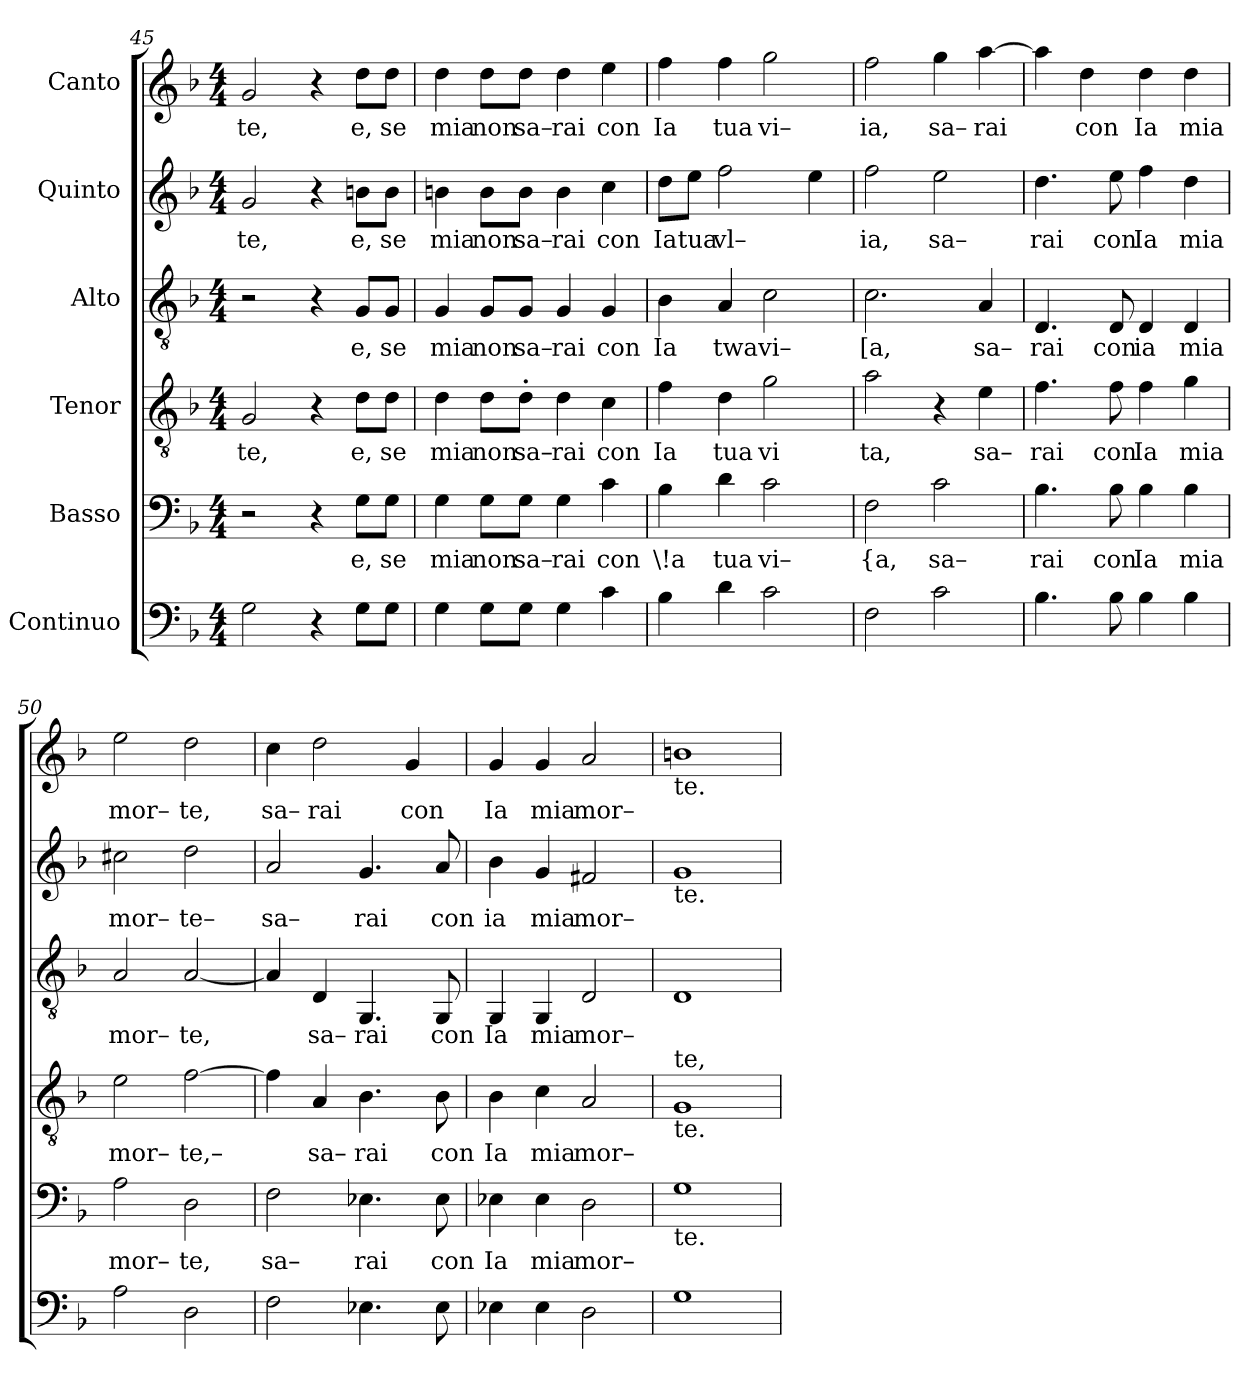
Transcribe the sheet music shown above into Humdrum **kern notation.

**kern	**kern	**text	**kern	**text	**kern	**text	**kern	**text	**kern	**text
*part6	*part5	*part5	*part4	*part4	*part3	*part3	*part2	*part2	*part1	*part1
*staff6	*staff5	*staff5	*staff4	*staff4	*staff3	*staff3	*staff2	*staff2	*staff1	*staff1
*I"Continuo	*I"Basso	*	*I"Tenor	*	*I"Alto	*	*I"Quinto	*	*I"Canto	*
*clefF4	*clefF4	*	*clefGv2	*	*clefGv2	*	*clefG2	*	*clefG2	*
*k[b-]	*k[b-]	*	*k[b-]	*	*k[b-]	*	*k[b-]	*	*k[b-]	*
*F:	*F:	*	*F:	*	*F:	*	*F:	*	*F:	*
*M4/4	*M4/4	*	*M4/4	*	*M4/4	*	*M4/4	*	*M4/4	*
=45	=45	=45	=45	=45	=45	=45	=45	=45	=45	=45
!	!	!	!	!LO:LY:b	!	!	!	!LO:LY:b	!	!LO:LY:b
2G\	2r	.	2G/	te,	2r	.	2g/	te,	2g/	te,
4r	4r	.	4r	.	4r	.	4r	.	4r	.
!	!	!LO:LY:b	!	!LO:LY:b	!	!LO:LY:b	!	!LO:LY:b	!	!LO:LY:b
8G\L	8G\L	e,	8d\L	e,	8G/L	e,	8bn\L	e,	8dd\L	e,
!	!	!LO:LY:b	!	!LO:LY:b	!	!LO:LY:b	!	!LO:LY:b	!	!LO:LY:b
8G\J	8G\J	se	8d\J	se	8G/J	se	8b\J	se	8dd\J	se
=46	=46	=46	=46	=46	=46	=46	=46	=46	=46	=46
!	!	!LO:LY:b	!	!LO:LY:b	!	!LO:LY:b	!	!LO:LY:b	!	!LO:LY:b
4G\	4G\	mia	4d\	mia	4G/	mia	4bn\	mia	4dd\	mia
!	!	!LO:LY:b	!	!LO:LY:b	!	!LO:LY:b	!	!LO:LY:b	!	!LO:LY:b
8G\L	8G\L	non	8d\L	non	8G/L	non	8b\L	non	8dd\L	non
!	!	!LO:LY:b	!	!LO:LY:b	!	!LO:LY:b	!	!LO:LY:b	!	!LO:LY:b
8G\J	8G\J	sa–	8d'\J	sa–	8G/J	sa–	8b\J	sa–	8dd\J	sa–
!	!	!LO:LY:b	!	!LO:LY:b	!	!LO:LY:b	!	!LO:LY:b	!	!LO:LY:b
4G\	4G\	rai	4d\	rai	4G/	rai	4b\	rai	4dd\	rai
!	!	!LO:LY:b	!	!LO:LY:b	!	!LO:LY:b	!	!LO:LY:b	!	!LO:LY:b
4c\	4c\	con	4c\	con	4G/	con	4cc\	con	4ee\	con
=47	=47	=47	=47	=47	=47	=47	=47	=47	=47	=47
!	!	!LO:LY:b	!	!LO:LY:b	!	!LO:LY:b	!	!LO:LY:b	!	!LO:LY:b
4B-\	4B-\	\!a	4f\	Ia	4B-\	Ia	8dd\L	Ia	4ff\	Ia
!	!	!	!	!	!	!	!	!LO:LY:b	!	!
.	.	.	.	.	.	.	8ee\J	tua	.	.
!	!	!LO:LY:b	!	!LO:LY:b	!	!LO:LY:b	!	!LO:LY:b	!	!LO:LY:b
4d\	4d\	tua	4d\	tua	4A/	twa	2ff\	vl–	4ff\	tua
!	!	!LO:LY:b	!	!LO:LY:b	!	!LO:LY:b	!	!	!	!LO:LY:b
2c\	2c\	vi–	2g\	vi	2c\	vi–	.	.	2gg\	vi–
.	.	.	.	.	.	.	4ee\	.	.	.
=48	=48	=48	=48	=48	=48	=48	=48	=48	=48	=48
!	!	!LO:LY:b	!	!LO:LY:b	!	!LO:LY:b	!	!LO:LY:b	!	!LO:LY:b
2F\	2F\	{a,	2a\	ta,	2.c\	[a,	2ff\	ia,	2ff\	ia,
!	!	!LO:LY:b	!	!	!	!	!	!LO:LY:b	!	!LO:LY:b
2c\	2c\	sa–	4r	.	.	.	2ee\	sa–	4gg\	sa–
!	!	!	!	!LO:LY:b	!	!LO:LY:b	!	!	!	!LO:LY:b
.	.	.	4e\	sa–	4A/	sa–	.	.	[4aa\	rai
=49	=49	=49	=49	=49	=49	=49	=49	=49	=49	=49
!	!	!LO:LY:b	!	!LO:LY:b	!	!LO:LY:b	!	!LO:LY:b	!	!
4.B-\	4.B-\	rai	4.f\	rai	4.D/	rai	4.dd\	rai	4aa\]	.
!	!	!	!	!	!	!	!	!	!	!LO:LY:b
.	.	.	.	.	.	.	.	.	4dd\	con
!	!	!LO:LY:b	!	!LO:LY:b	!	!LO:LY:b	!	!LO:LY:b	!	!
8B-\	8B-\	con	8f\	con	8D/	con	8ee\	con	.	.
!	!	!LO:LY:b	!	!LO:LY:b	!	!LO:LY:b	!	!LO:LY:b	!	!LO:LY:b
4B-\	4B-\	Ia	4f\	Ia	4D/	ia	4ff\	Ia	4dd\	Ia
!	!	!LO:LY:b	!	!LO:LY:b	!	!LO:LY:b	!	!LO:LY:b	!	!LO:LY:b
4B-\	4B-\	mia	4g\	mia	4D/	mia	4dd\	mia	4dd\	mia
=50	=50	=50	=50	=50	=50	=50	=50	=50	=50	=50
!	!	!LO:LY:b	!	!LO:LY:b	!	!LO:LY:b	!	!LO:LY:b	!	!LO:LY:b
2A\	2A\	mor–	2e\	mor–	2A/	mor–	2cc#X\	mor–	2ee\	mor–
!	!	!LO:LY:b	!	!LO:LY:b	!	!LO:LY:b	!	!LO:LY:b	!	!LO:LY:b
2D\	2D\	te,	[2f\	te,–	[2A/	te,	2dd\	te–	2dd\	te,
=51	=51	=51	=51	=51	=51	=51	=51	=51	=51	=51
!	!	!LO:LY:b	!	!	!	!	!	!LO:LY:b	!	!LO:LY:b
2F\	2F\	sa–	4f\]	.	4A/]	.	2a/	sa–	4cc\	sa–
!	!	!	!	!LO:LY:b	!	!LO:LY:b	!	!	!	!LO:LY:b
.	.	.	4A/	sa–	4D/	sa–	.	.	2dd\	rai
!	!	!LO:LY:b	!	!LO:LY:b	!	!LO:LY:b	!	!LO:LY:b	!	!
4.E-X\	4.E-X\	rai	4.B-\	rai	4.GG/	rai	4.g/	rai	.	.
!	!	!	!	!	!	!	!	!	!	!LO:LY:b
.	.	.	.	.	.	.	.	.	4g/	con
!	!	!LO:LY:b	!	!LO:LY:b	!	!LO:LY:b	!	!LO:LY:b	!	!
8E-\	8E-\	con	8B-\	con	8GG/	con	8a/	con	.	.
=52	=52	=52	=52	=52	=52	=52	=52	=52	=52	=52
!	!	!LO:LY:b	!	!LO:LY:b	!	!LO:LY:b	!	!LO:LY:b	!	!LO:LY:b
4E-X\	4E-X\	Ia	4B-\	Ia	4GG/	Ia	4b-\	ia	4g/	Ia
!	!	!LO:LY:b	!	!LO:LY:b	!	!LO:LY:b	!	!LO:LY:b	!	!LO:LY:b
4E-\	4E-\	mia	4c\	mia	4GG/	mia	4g/	mia	4g/	mia
!	!	!LO:LY:b	!	!LO:LY:b	!	!LO:LY:b	!	!LO:LY:b	!	!LO:LY:b
2D\	2D\	mor–	2A/	mor–	2D/	mor–	2f#X/	mor–	2a/	mor–
=53	=53	=53	=53	=53	=53	=53	=53	=53	=53	=53
!	!	!	!	!	!	!	!	!	!LO:TX:b:t=te.	!
!	!	!	!	!	!	!	!LO:TX:b:t=te.	!	!	!
!	!	!	!LO:TX:b:t=te.	!	!	!	!	!	!	!
!	!	!	!LO:TX:a:t=te,	!	!	!	!	!	!	!
!	!LO:TX:b:t=te.	!	!	!	!	!	!	!	!	!
1G	1G	.	1G	.	1D	.	1g	.	1bn	.
=	=	=	=	=	=	=	=	=	=	=
*-	*-	*-	*-	*-	*-	*-	*-	*-	*-	*-
